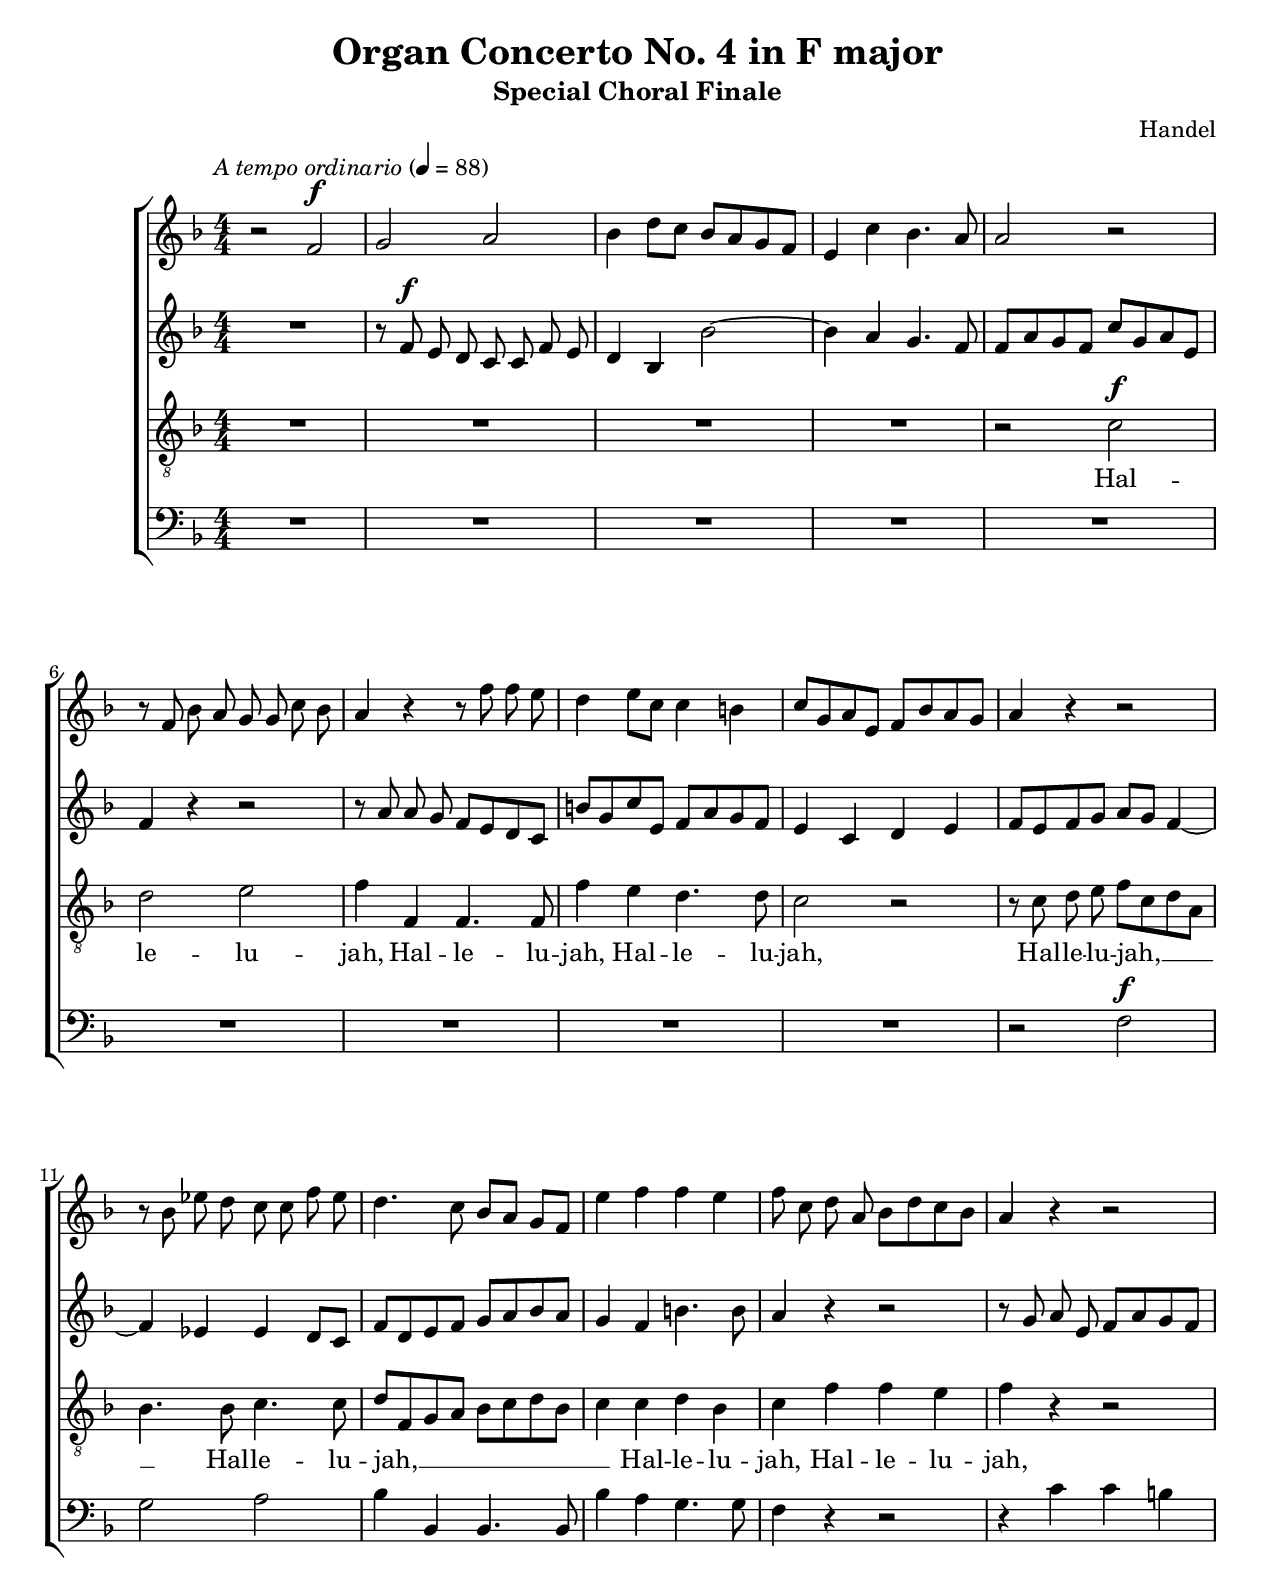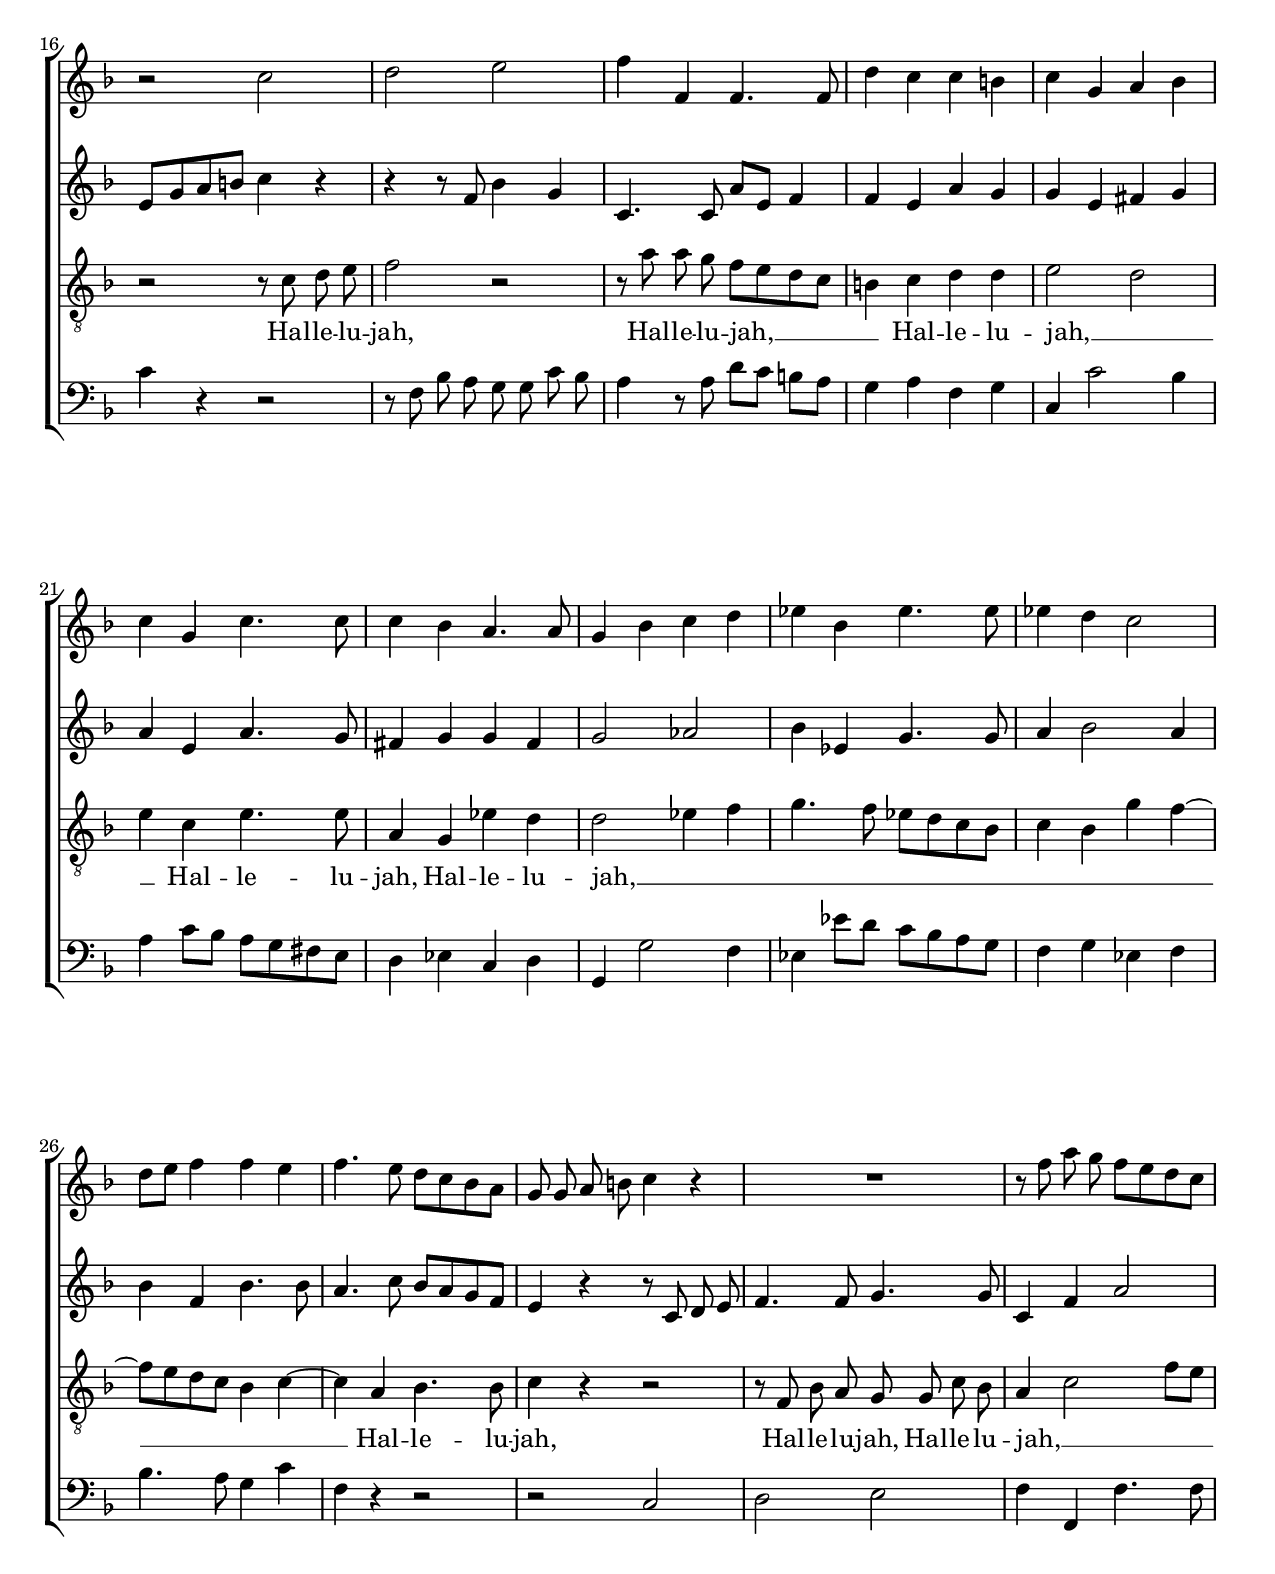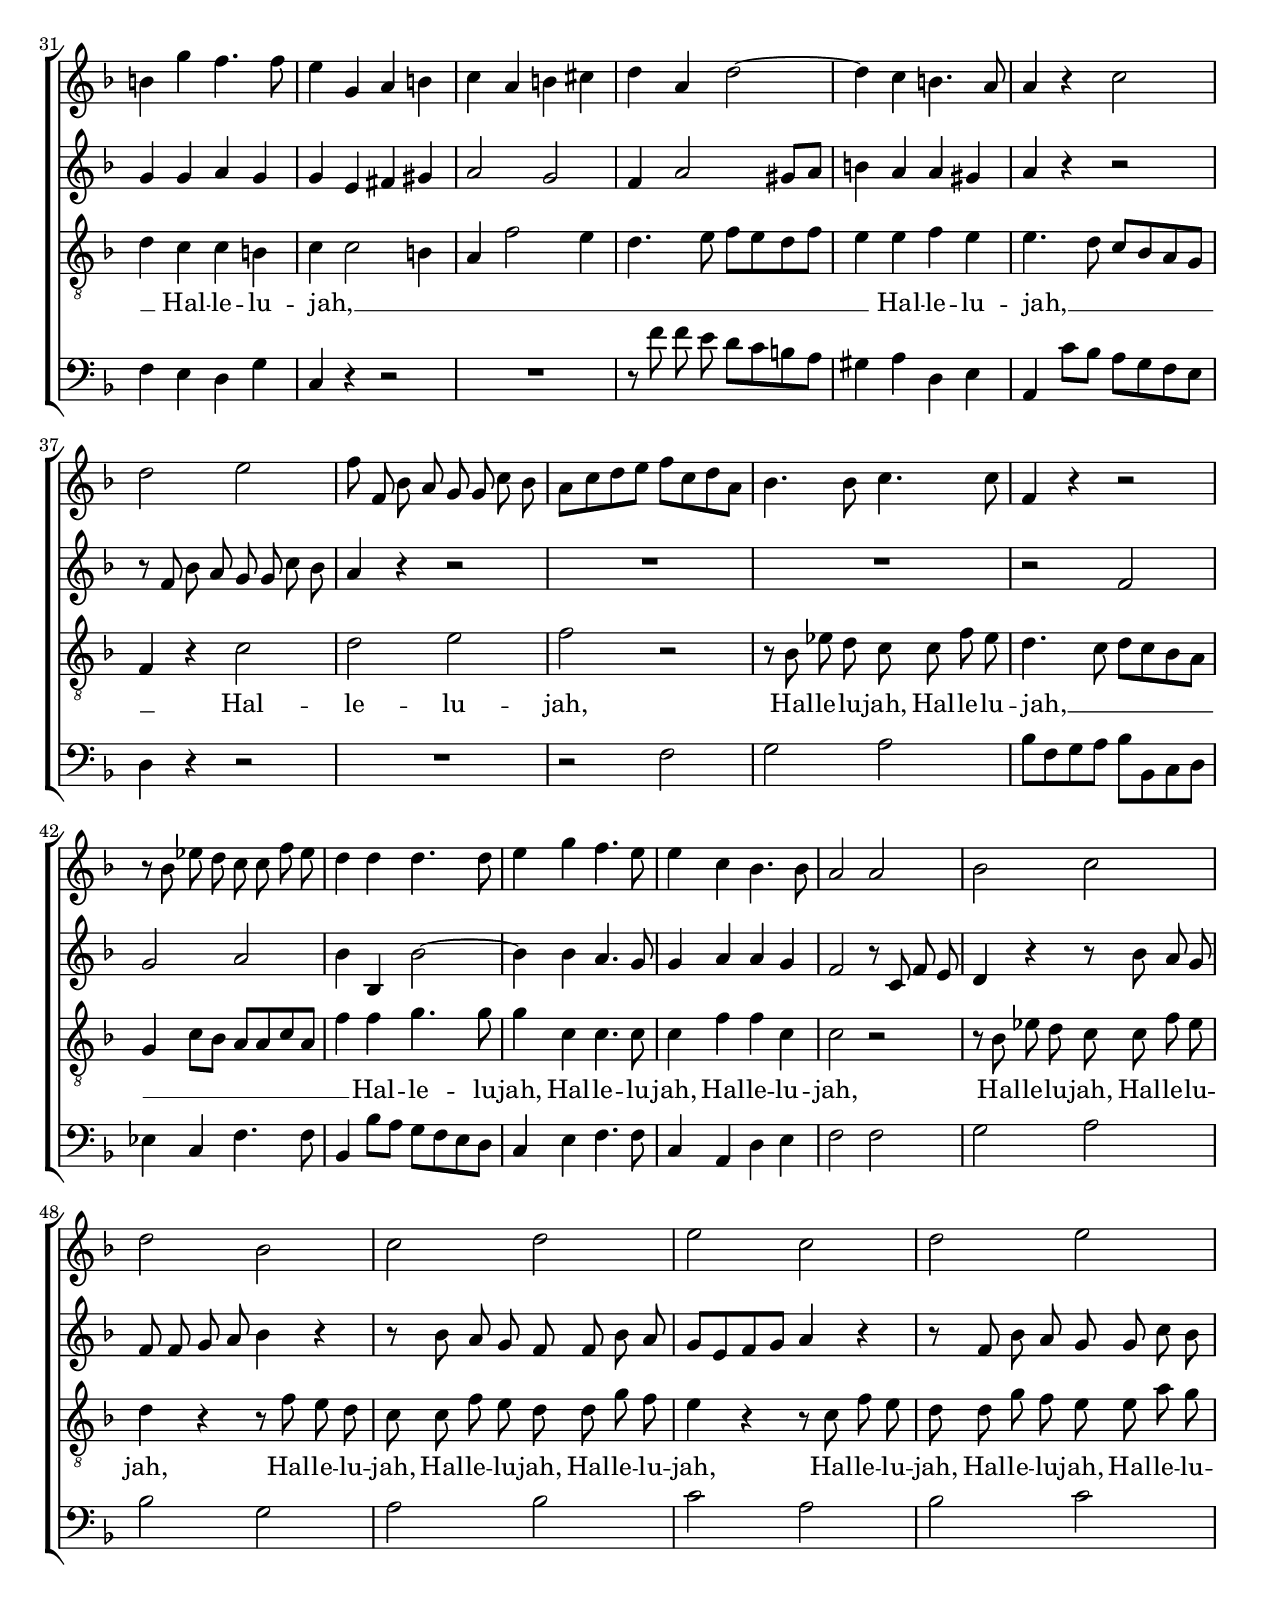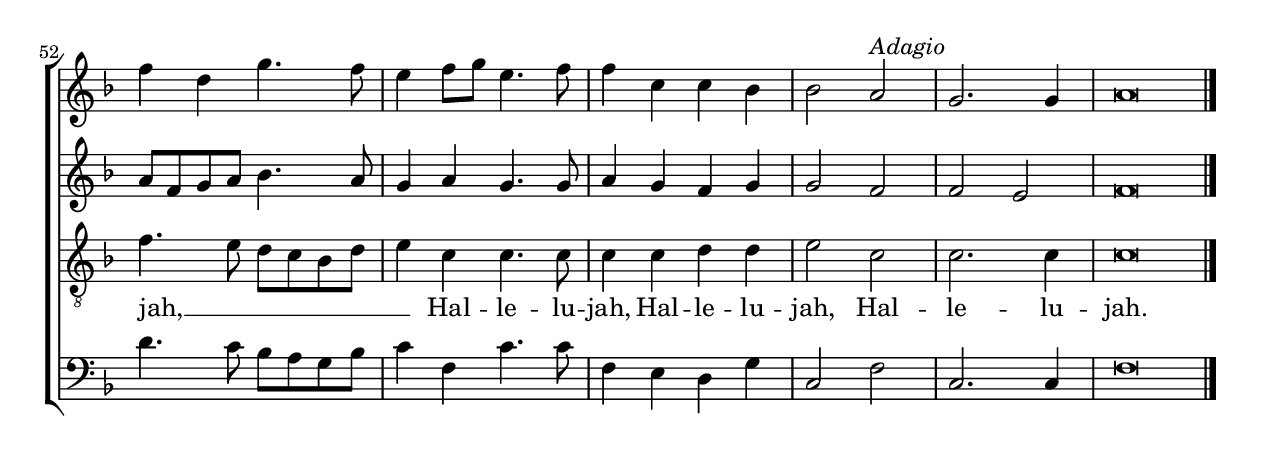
\version "2.19.40"
\version "2.19.40"

adagio = { \tempo \markup\medium\italic{Adagio} }
tenor = \relative c' {
  \key f \major
  \time 4/4
  \tempo \markup\medium\italic{A tempo ordinario} 4 = 88

  R1*4
  r2 c2\f | d2 e2 | f4 f, f4. f8 | f'4 e d4. d8
  c2 r2 | r8 c d e f[ c d a] | bes4. bes8 c4. c8 | d[ f, g a] bes[ c d bes]

  c4 c d bes | c f f e | f r r2 | r2 r8 c d e
  f2 r2 | r8 a a g f[ e d c] | b4 c d d | e2 d2
  e4 c e4. e8 | a,4 g ees' d | d2 ees4 f4 | g4. f8 ees[ d c bes]

  c4 bes g' f~ | f8[ e d c] bes4 c4~ | c a bes4. bes8 | c4 r r2
  r8 f,8 bes a g g c bes | a4 c2 f8[ e] | d4 c c b | c c2 b4
  a4 f'2 e4 | d4. e8 f[ e d f] | e4 e f e | e4. d8 c[ bes a g]

  f4 r c'2 | d2 e2 | f r
  r8 bes, ees d c c f ees | d4. c8 d[ c bes a] | g4 c8[ bes] a[ a c a]
  f'4 f g4. g8 | g4 c, c4. c8 | c4 f f c | c2 r2

  % second bar: no reason for the natural sign?
  r8 bes ees d c c f ees | d4 r r8 f8 e d | c c f e d d g f
  e4 r r8 c f e | d d g f e e a g | f4. e8 d[ c bes d]
  e4 c c4. c8 | c4 c d d | e2 \adagio c | c2. c4 |
    \cadenzaOn c\breve\bar "|."
}

tenor_lyrics = \lyricmode {
  Hal -- le -- lu -- jah,
  Hal -- le -- lu -- jah,
  Hal -- le -- lu -- jah,
  Hal -- le -- lu -- jah, __ _
  Hal -- le -- lu -- jah, __ _ _

  Hal -- le -- lu -- jah,
  Hal -- le -- lu -- jah,
  Hal -- le -- lu -- jah,
  Hal -- le -- lu -- jah, __ _
  Hal -- le -- lu -- jah, __ _ _
  Hal -- le -- lu -- jah,
  Hal -- le -- lu -- jah, __ _ _ _  _ _ _  _ _ _  _ _

  Hal -- le -- lu -- jah,
  Hal -- le -- lu -- jah,
  Hal -- le -- lu -- jah, __ _ _ _
  Hal -- le -- lu -- jah, __ _ _ _  _ _ _  _ _ _
  Hal -- le -- lu -- jah, __ _ _ _

  Hal -- le -- lu -- jah,
  Hal -- le -- lu -- jah,
  Hal -- le -- lu -- jah, __ _ _ _  _ _ _
  Hal -- le -- lu -- jah,
  Hal -- le -- lu -- jah,
  Hal -- le -- lu -- jah,

  Hal -- le -- lu -- jah,
  Hal -- le -- lu -- jah,
  Hal -- le -- lu -- jah,
  Hal -- le -- lu -- jah,
  Hal -- le -- lu -- jah,
  Hal -- le -- lu -- jah,
  Hal -- le -- lu -- jah,
  Hal -- le -- lu -- jah, __ _ _ _
  Hal -- le -- lu -- jah,
  Hal -- le -- lu -- jah,
  Hal -- le -- lu -- jah.
}

soprano = \relative c' {
  \key f \major
  \time 4/4
  r2 f2\f | g a | bes4 d8[ c] bes[ a g f] | e4 c' bes4. a8
  a2 r2 | r8 f bes a g g c bes | a4 r r8 f' f e | d4 e8[ c] c4 b
  c8[ g a e] f[ bes a g] | a4 r r2 | r8 bes ees d c c f ees |
    d4. c8 bes[ a] g[ f]

  e'4 f4 f e | f8 c d a bes[ d c bes] | a4 r4 r2 | r2 c2
  d2 e2 | f4 f, f4. f8 | d'4 c c b | c g a bes
  c4 g c4. c8 | c4 bes a4. a8 | g4 bes c d | ees bes ees4. ees8

  ees4 d c2 | d8[ e] f4 f e4 | f4. e8 d8[ c bes a] | g g a b c4 r
  R1 | r8 f a g f[ e d c] | b4 g' f4. f8 | e4 g, a b
  c4 a b cis | d a d2~ | d4 c b4. a8 | a4 r4 c2 |

  d2 e | f8 f, bes a g g c bes | a[ c d e] f[ c d a]
  bes4. bes8 c4. c8 | f,4 r4 r2 | r8 bes ees d c c f ees
  d4 d d4. d8 | e4 g f4. e8 | e4 c bes4. bes8 | a2 a

  bes2 c | d bes | c d
  e c | d e | f4 d g4. f8
  e4 f8[ g] e4. f8 | f4 c c bes | bes2 a | g2. g4 | a\breve
}

alto = \relative c' {
  \key f \major
  \time 4/4
  R1 | r8 f\f e d c c f e | d4 bes bes'2~ | bes4 a4 g4. f8
  f8[ a g f] c'[ g a e] | f4 r r2 | r8 a a g f[ e d c] | b'[ g c e,] f[ a g f]
  e4 c d e | f8[ e f g] a[ g] f4~ | f ees ees d8[ c] | f[ d e f] g[ a bes a]

  g4 f b4. b8 | a4 r4 r2 | r8 g a e f[ a g f] | e[ g a b] c4 r
  r4 r8 f, bes4 g | c,4. c8 a'[ e] f4 | f e a g | g e fis g
  a4 e a4. g8 | fis4 g g fis | g2 aes | bes4 ees, g4. g8

  a4 bes2 a4 | bes4 f4 bes4. bes8 | a4. c8 bes[ a g f] | e4 r r8 c d e
  f4. f8 g4. g8 | c,4 f a2 | g4 g a g | g e fis gis
  a2 g | f4 a2 gis8[ a] | b4 a a gis | a4 r r2

  r8 f bes a g g c bes | a4 r4 r2 | R1
  R1 | r2 f2 | g a
  bes4 bes, bes'2~ | bes4 bes a4. g8 | g4 a a g | f2 r8 c f e

  d4 r r8 bes' a g | f f g a bes4 r4 | r8 bes a g f f bes a
  g[ e f g] a4 r | r8 f bes a g  g c bes | a[ f g a] bes4. a8
  g4 a g4. g8 | a4 g f g | g2 f | f e | f\breve
}

bass = \relative c {
  \key f \major
  \time 4/4
  R1*4
  R1*4
  R1 | r2 f\f | g a | bes4 bes, bes4. bes8

  bes'4 a g4. g8 | f4 r4 r2 | r4 c'4 c b | c r r2
  r8 f,8 bes a g g c bes | a4 r8 a8 d[ c] b[ a] | g4 a f g | c, c'2 bes4
  a4 c8[ bes] a[ g fis e] | d4 ees c d | g, g'2 f4 | ees ees'8[ d] c[ bes a g]

  f4 g ees f | bes4. a8 g4 c | f, r4 r2 | r2 c2
  d2 e | f4 f, f'4. f8 | f4 e d g | c, r r2
  R1 | r8 f'8 f e d[ c b a] | gis4 a d, e | a, c'8[ bes] a[ g f e]

  d4 r4 r2 | R1 | r2 f2
  g2 a | bes8[ f g a] bes[ bes, c d] | ees4 c f4. f8
  bes,4 bes'8[ a] g[ f e d] | c4 e f4. f8 | c4 a d e | f2 f

  g a | bes g | a bes
  c a | bes c | d4. c8 bes[ a g bes]
  c4 f, c'4. c8 | f,4 e d g | c,2 f c2. c4 | f\breve
}

\paper {
  #(set-paper-size "letter")
  print-page-number = ##f
  top-margin = 1\cm
  bottom-margin = 1\cm
  %left-margin
  %right-margin
}

\header {
  title = "Organ Concerto No. 4 in F major"
  subtitle = "Special Choral Finale"
  composer = "Handel"
}

choralDefaults = {
  \numericTimeSignature
  \autoBeamOff
  \dynamicUp
}
lyricDefaults = {
  %\override LyricText.font-name = #"Liberation Serif"
}

\score {
  \bookOutputName "finale"
  <<
    \new ChoirStaff <<
      \new Voice = "soprano" {
        \choralDefaults
        \clef "treble"
        \soprano
      }
      \new Voice = "alto" {
        \choralDefaults
        \clef "treble"
        \alto
      }
      \new Voice = "tenor" {
        \choralDefaults
        \clef "treble_8"
        \tenor
      }
      \new Lyrics \lyricsto "tenor" {
        \lyricDefaults
        \tenor_lyrics
      }
      \new Voice = "bass" {
        \choralDefaults
        \clef "bass"
        \bass
      }
    >>
  >>
}


setTempo = { \tempo 4 = 88 }

\book {
  \bookOutputName "soprano"
  \score {
    \new Voice { \setTempo \soprano }
    \midi { }
  }
}
\book {
  \bookOutputName "alto"
  \score {
    \new Voice { \setTempo \alto }
    \midi { }
  }
}
\book {
  \bookOutputName "tenor"
  \score {
    \new Voice { \tenor }
    \midi { }
  }
}
\book {
  \bookOutputName "bass"
  \score {
    \new Voice { \setTempo \bass }
    \midi { }
  }
}

\book {
  \bookOutputName "tutti"
  \score {
    <<
      \new Voice { \soprano }
      \new Voice { \alto }
      \new Voice { \tenor }
      \new Voice { \bass }
    >>
    \midi {
      \context {
        \Staff
        \remove "Staff_performer"
      }
      \context {
        \Voice
        \consists "Staff_performer"
      }
    }
  }
}
